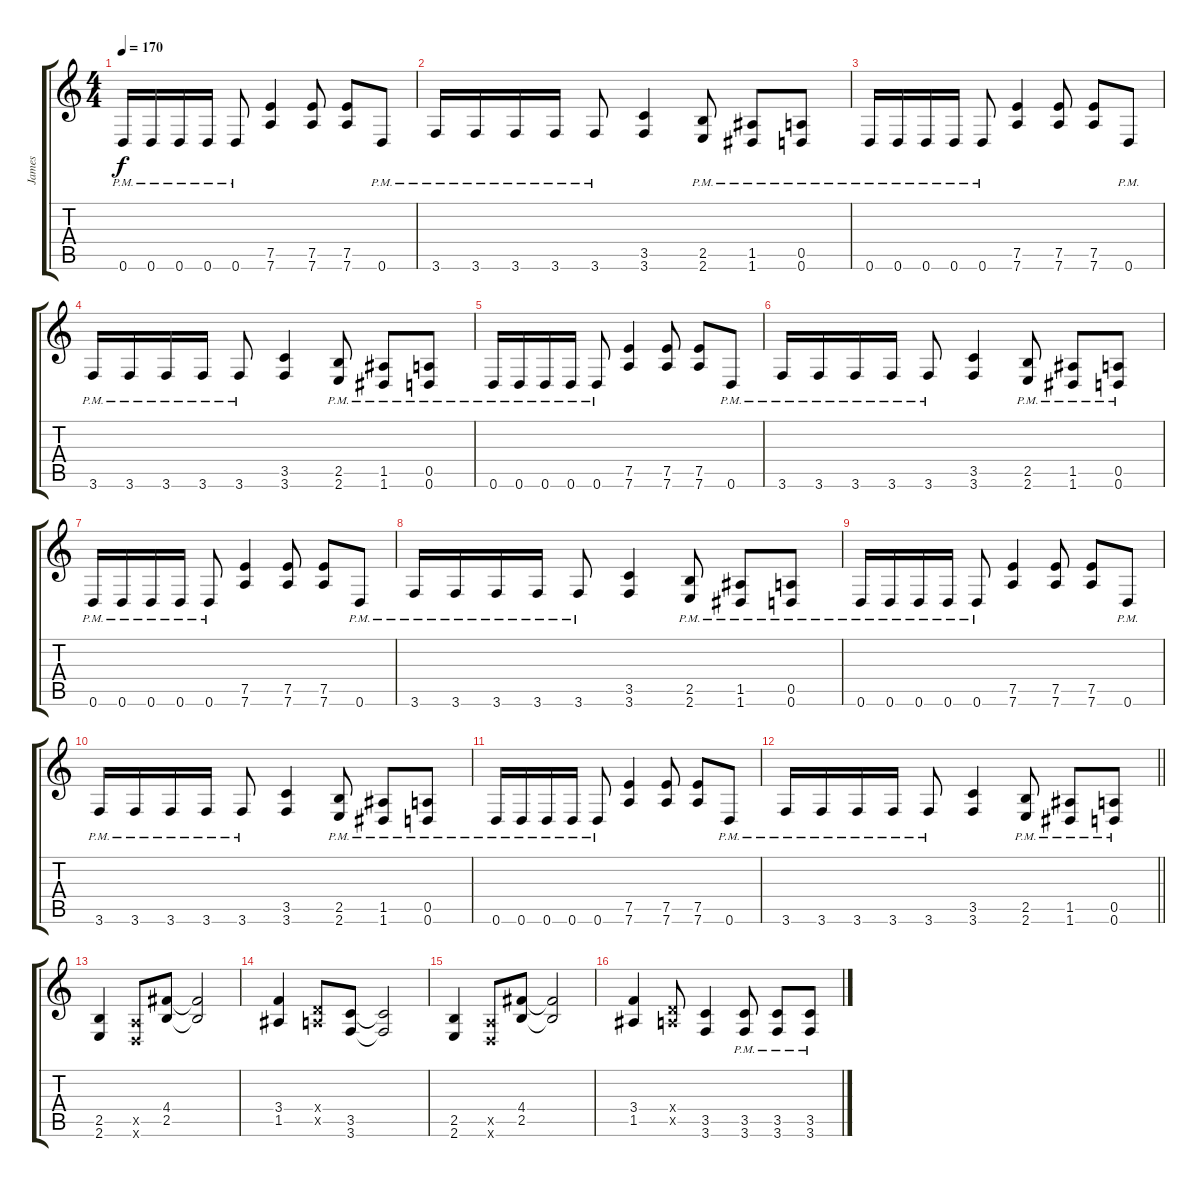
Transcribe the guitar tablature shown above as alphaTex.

\track ("James" "James") {instrument distortionguitar}
\staff {score tabs}
\tuning (E4 B3 G3 D3 A2 D2) {hide}
\ts (4 4)
\tempo 170
\clef g2
\ks c
0.6{pm}.16{dy f} 0.6{pm}.16 0.6{pm}.16 0.6{pm}.16 0.6{pm}.8 (7.5 7.6).4 (7.5 7.6).8 (7.5 7.6).8 0.6{pm}.8 |
3.6{pm}.16 3.6{pm}.16 3.6{pm}.16 3.6{pm}.16 3.6{pm}.8 (3.5 3.6).4 (2.5{pm} 2.6{pm}).8 (1.5{pm} 1.6{pm}).8 (0.5{pm} 0.6{pm}).8 |
0.6{pm}.16 0.6{pm}.16 0.6{pm}.16 0.6{pm}.16 0.6{pm}.8 (7.5 7.6).4 (7.5 7.6).8 (7.5 7.6).8 0.6{pm}.8 |
3.6{pm}.16 3.6{pm}.16 3.6{pm}.16 3.6{pm}.16 3.6{pm}.8 (3.5 3.6).4 (2.5{pm} 2.6{pm}).8 (1.5{pm} 1.6{pm}).8 (0.5{pm} 0.6{pm}).8 |
0.6{pm}.16 0.6{pm}.16 0.6{pm}.16 0.6{pm}.16 0.6{pm}.8 (7.5 7.6).4 (7.5 7.6).8 (7.5 7.6).8 0.6{pm}.8 |
3.6{pm}.16 3.6{pm}.16 3.6{pm}.16 3.6{pm}.16 3.6{pm}.8 (3.5 3.6).4 (2.5{pm} 2.6{pm}).8 (1.5{pm} 1.6{pm}).8 (0.5{pm} 0.6{pm}).8 |
0.6{pm}.16 0.6{pm}.16 0.6{pm}.16 0.6{pm}.16 0.6{pm}.8 (7.5 7.6).4 (7.5 7.6).8 (7.5 7.6).8 0.6{pm}.8 |
3.6{pm}.16 3.6{pm}.16 3.6{pm}.16 3.6{pm}.16 3.6{pm}.8 (3.5 3.6).4 (2.5{pm} 2.6{pm}).8 (1.5{pm} 1.6{pm}).8 (0.5{pm} 0.6{pm}).8 |
0.6{pm}.16 0.6{pm}.16 0.6{pm}.16 0.6{pm}.16 0.6{pm}.8 (7.5 7.6).4 (7.5 7.6).8 (7.5 7.6).8 0.6{pm}.8 |
3.6{pm}.16 3.6{pm}.16 3.6{pm}.16 3.6{pm}.16 3.6{pm}.8 (3.5 3.6).4 (2.5{pm} 2.6{pm}).8 (1.5{pm} 1.6{pm}).8 (0.5{pm} 0.6{pm}).8 |
0.6{pm}.16 0.6{pm}.16 0.6{pm}.16 0.6{pm}.16 0.6{pm}.8 (7.5 7.6).4 (7.5 7.6).8 (7.5 7.6).8 0.6{pm}.8 |
\barLineRight lightlight
3.6{pm}.16 3.6{pm}.16 3.6{pm}.16 3.6{pm}.16 3.6{pm}.8 (3.5 3.6).4 (2.5{pm} 2.6{pm}).8 (1.5{pm} 1.6{pm}).8 (0.5{pm} 0.6{pm}).8 |
\section ("" "")
(2.5 2.6).4 (0.5{x} 0.6{x}).8 (4.4 2.5).8 (4.4{t} 2.5{t}).2 |
(3.4 1.5).4 (0.4{x} 0.5{x}).8 (3.5 3.6).8 (3.5{t} 3.6{t}).2 |
(2.5 2.6).4 (0.5{x} 0.6{x}).8 (4.4 2.5).8 (4.4{t} 2.5{t}).2 |
(3.4 1.5).4 (0.4{x} 0.5{x}).8 (3.5 3.6).4 (3.5{pm} 3.6{pm}).8 (3.5{pm} 3.6{pm}).8 (3.5{pm} 3.6{pm}).8
